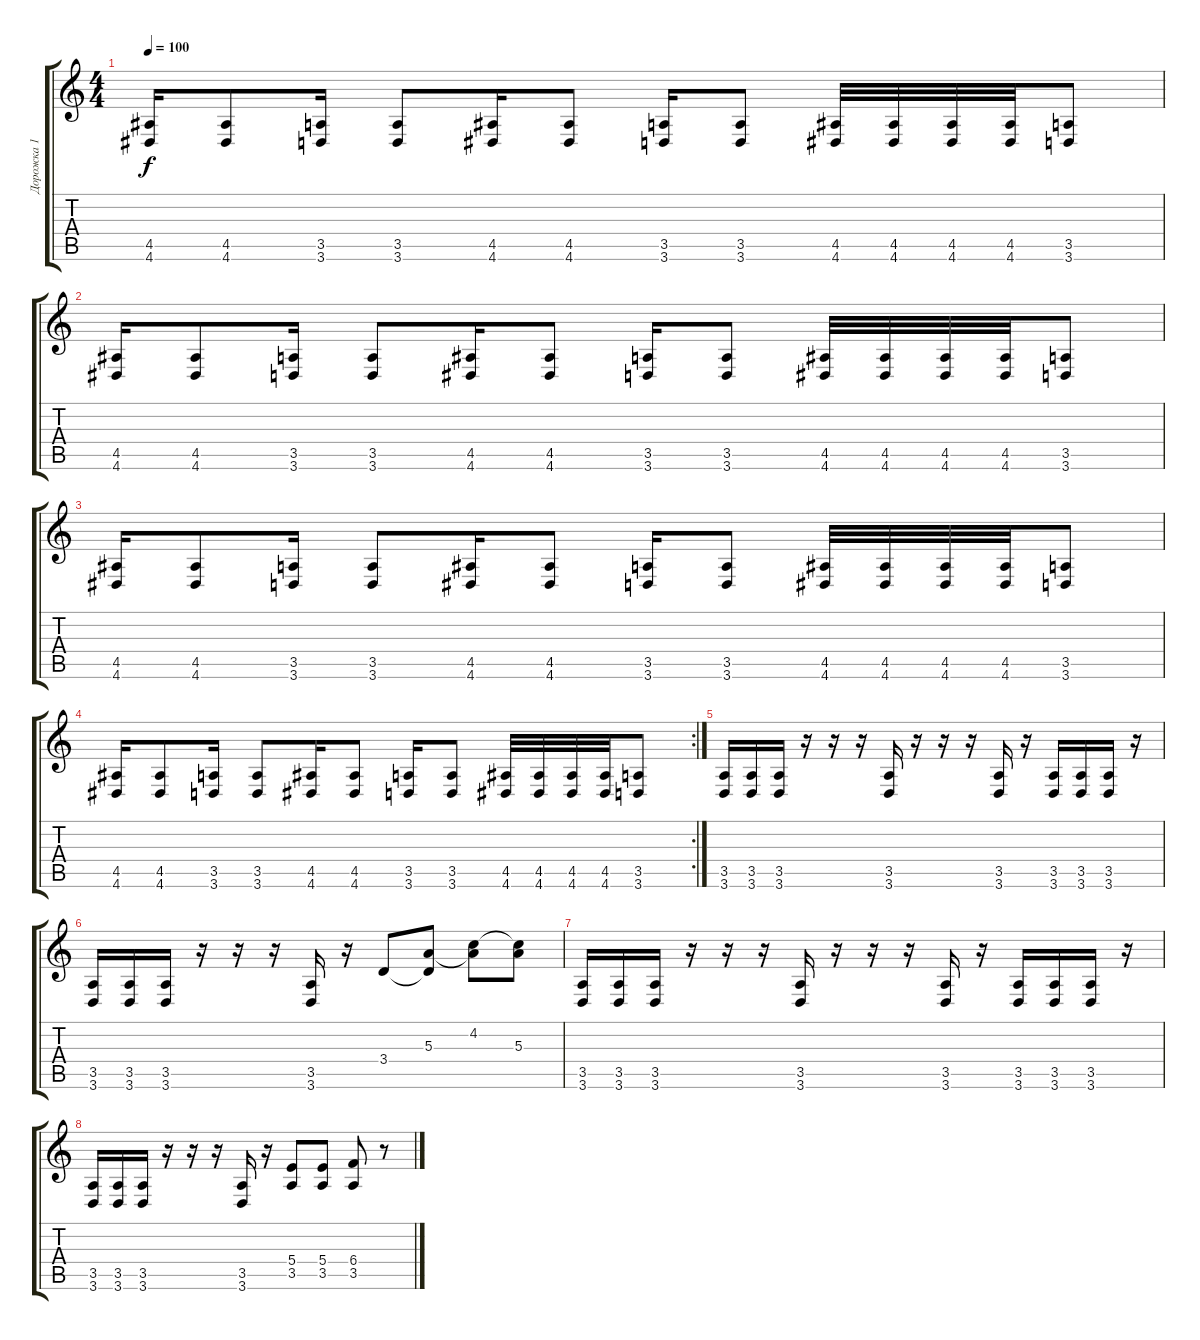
\track ("Дорожка 1" "Дорожка 1") {instrument distortionguitar}
\staff {score tabs}
\tuning (Db4 Ab3 E3 B2 Gb2 B1) {hide}
\ts (4 4)
\tempo 100
\clef g2
\ks c
(4.5 4.6).16{dy f} (4.5 4.6).8 (3.5 3.6).16 (3.5 3.6).8 (4.5 4.6).16 (4.5 4.6).8 (3.5 3.6).16 (3.5 3.6).8 (4.5 4.6).32 (4.5 4.6).32 (4.5 4.6).32 (4.5 4.6).32 (3.5 3.6).8 |
(4.5 4.6).16 (4.5 4.6).8 (3.5 3.6).16 (3.5 3.6).8 (4.5 4.6).16 (4.5 4.6).8 (3.5 3.6).16 (3.5 3.6).8 (4.5 4.6).32 (4.5 4.6).32 (4.5 4.6).32 (4.5 4.6).32 (3.5 3.6).8 |
(4.5 4.6).16 (4.5 4.6).8 (3.5 3.6).16 (3.5 3.6).8 (4.5 4.6).16 (4.5 4.6).8 (3.5 3.6).16 (3.5 3.6).8 (4.5 4.6).32 (4.5 4.6).32 (4.5 4.6).32 (4.5 4.6).32 (3.5 3.6).8 |
\rc 2
(4.5 4.6).16 (4.5 4.6).8 (3.5 3.6).16 (3.5 3.6).8 (4.5 4.6).16 (4.5 4.6).8 (3.5 3.6).16 (3.5 3.6).8 (4.5 4.6).32 (4.5 4.6).32 (4.5 4.6).32 (4.5 4.6).32 (3.5 3.6).8 |
(3.5 3.6).16 (3.5 3.6).16 (3.5 3.6).16 r.16 r.16 r.16 (3.5 3.6).16 r.16 r.16 r.16 (3.5 3.6).16 r.16 (3.5 3.6).16 (3.5 3.6).16 (3.5 3.6).16 r.16 |
(3.5 3.6).16 (3.5 3.6).16 (3.5 3.6).16 r.16 r.16 r.16 (3.5 3.6).16 r.16 3.4.8 (5.3 3.4{t}).8 (4.2 5.3{t}).8 (4.2{t} 5.3).8 |
(3.5 3.6).16 (3.5 3.6).16 (3.5 3.6).16 r.16 r.16 r.16 (3.5 3.6).16 r.16 r.16 r.16 (3.5 3.6).16 r.16 (3.5 3.6).16 (3.5 3.6).16 (3.5 3.6).16 r.16 |
(3.5 3.6).16 (3.5 3.6).16 (3.5 3.6).16 r.16 r.16 r.16 (3.5 3.6).16 r.16 (5.4 3.5).8 (5.4 3.5).8 (6.4 3.5).8 r.8
